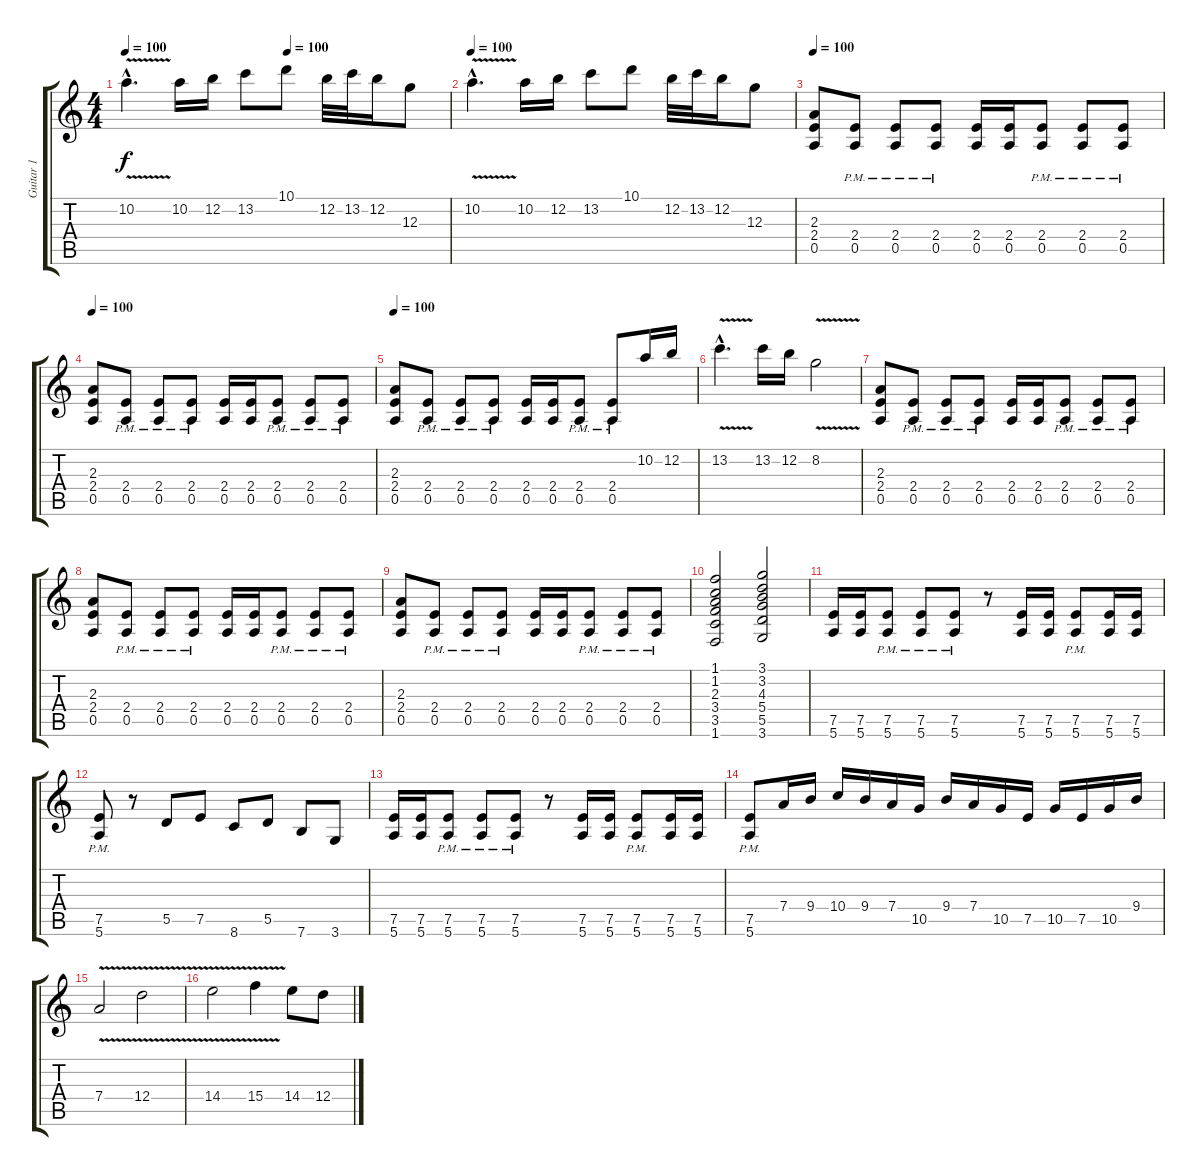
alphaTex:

\track ("Guitar 1" "Guitar 1") {instrument overdrivenguitar}
\staff {score tabs}
\tuning (E4 B3 G3 D3 A2 E2) {hide}
\ts (4 4)
\tempo 100
\tempo (100 0.5)
\clef g2
\ks c
10.2{v hac}.4{d dy f} 10.2.16 12.2.16 13.2.8 10.1.8 12.2.32 13.2.32 12.2.16 12.3.8 |
\tempo 100
10.2{v hac}.4{d} 10.2.16 12.2.16 13.2.8 10.1.8 12.2.32 13.2.32 12.2.16 12.3.8 |
\tempo 100
(2.3 2.4 0.5).8 (2.4{pm} 0.5{pm}).8 (2.4{pm} 0.5{pm}).8 (2.4{pm} 0.5{pm}).8 (2.4 0.5).16 (2.4 0.5).16 (2.4{pm} 0.5{pm}).8 (2.4{pm} 0.5{pm}).8 (2.4{pm} 0.5{pm}).8 |
\tempo 100
(2.3 2.4 0.5).8 (2.4{pm} 0.5{pm}).8 (2.4{pm} 0.5{pm}).8 (2.4{pm} 0.5{pm}).8 (2.4 0.5).16 (2.4 0.5).16 (2.4{pm} 0.5{pm}).8 (2.4{pm} 0.5{pm}).8 (2.4{pm} 0.5{pm}).8 |
\tempo 100
(2.3 2.4 0.5).8 (2.4{pm} 0.5{pm}).8 (2.4{pm} 0.5{pm}).8 (2.4{pm} 0.5{pm}).8 (2.4 0.5).16 (2.4 0.5).16 (2.4{pm} 0.5{pm}).8 (2.4{pm} 0.5{pm}).8 10.2.16 12.2.16 |
13.2{v hac}.4{d} 13.2.16 12.2.16 8.2{v}.2 |
(2.3 2.4 0.5).8 (2.4{pm} 0.5{pm}).8 (2.4{pm} 0.5{pm}).8 (2.4{pm} 0.5{pm}).8 (2.4 0.5).16 (2.4 0.5).16 (2.4{pm} 0.5{pm}).8 (2.4{pm} 0.5{pm}).8 (2.4{pm} 0.5{pm}).8 |
(2.3 2.4 0.5).8 (2.4{pm} 0.5{pm}).8 (2.4{pm} 0.5{pm}).8 (2.4{pm} 0.5{pm}).8 (2.4 0.5).16 (2.4 0.5).16 (2.4{pm} 0.5{pm}).8 (2.4{pm} 0.5{pm}).8 (2.4{pm} 0.5{pm}).8 |
(2.3 2.4 0.5).8 (2.4{pm} 0.5{pm}).8 (2.4{pm} 0.5{pm}).8 (2.4{pm} 0.5{pm}).8 (2.4 0.5).16 (2.4 0.5).16 (2.4{pm} 0.5{pm}).8 (2.4{pm} 0.5{pm}).8 (2.4{pm} 0.5{pm}).8 |
(1.1 1.2 2.3 3.4 3.5 1.6).2 (3.1 3.2 4.3 5.4 5.5 3.6).2 |
(7.5 5.6).16 (7.5 5.6).16 (7.5{pm} 5.6{pm}).8 (7.5{pm} 5.6{pm}).8 (7.5{pm} 5.6{pm}).8 r.8 (7.5 5.6).16 (7.5 5.6).16 (7.5{pm} 5.6{pm}).8 (7.5 5.6).16 (7.5 5.6).16 |
(7.5{pm} 5.6{pm}).8 r.8 5.5.8 7.5.8 8.6.8 5.5.8 7.6.8 3.6.8 |
(7.5 5.6).16 (7.5 5.6).16 (7.5{pm} 5.6{pm}).8 (7.5{pm} 5.6{pm}).8 (7.5{pm} 5.6{pm}).8 r.8 (7.5 5.6).16 (7.5 5.6).16 (7.5{pm} 5.6{pm}).8 (7.5 5.6).16 (7.5 5.6).16 |
(7.5{pm} 5.6{pm}).8 7.4.16 9.4.16 10.4.16 9.4.16 7.4.16 10.5.16 9.4.16 7.4.16 10.5.16 7.5.16 10.5.16 7.5.16 10.5.16 9.4.16 |
7.4{v}.2 12.4{v}.2 |
14.4{v}.2 15.4{v}.4 14.4.8 12.4.8
